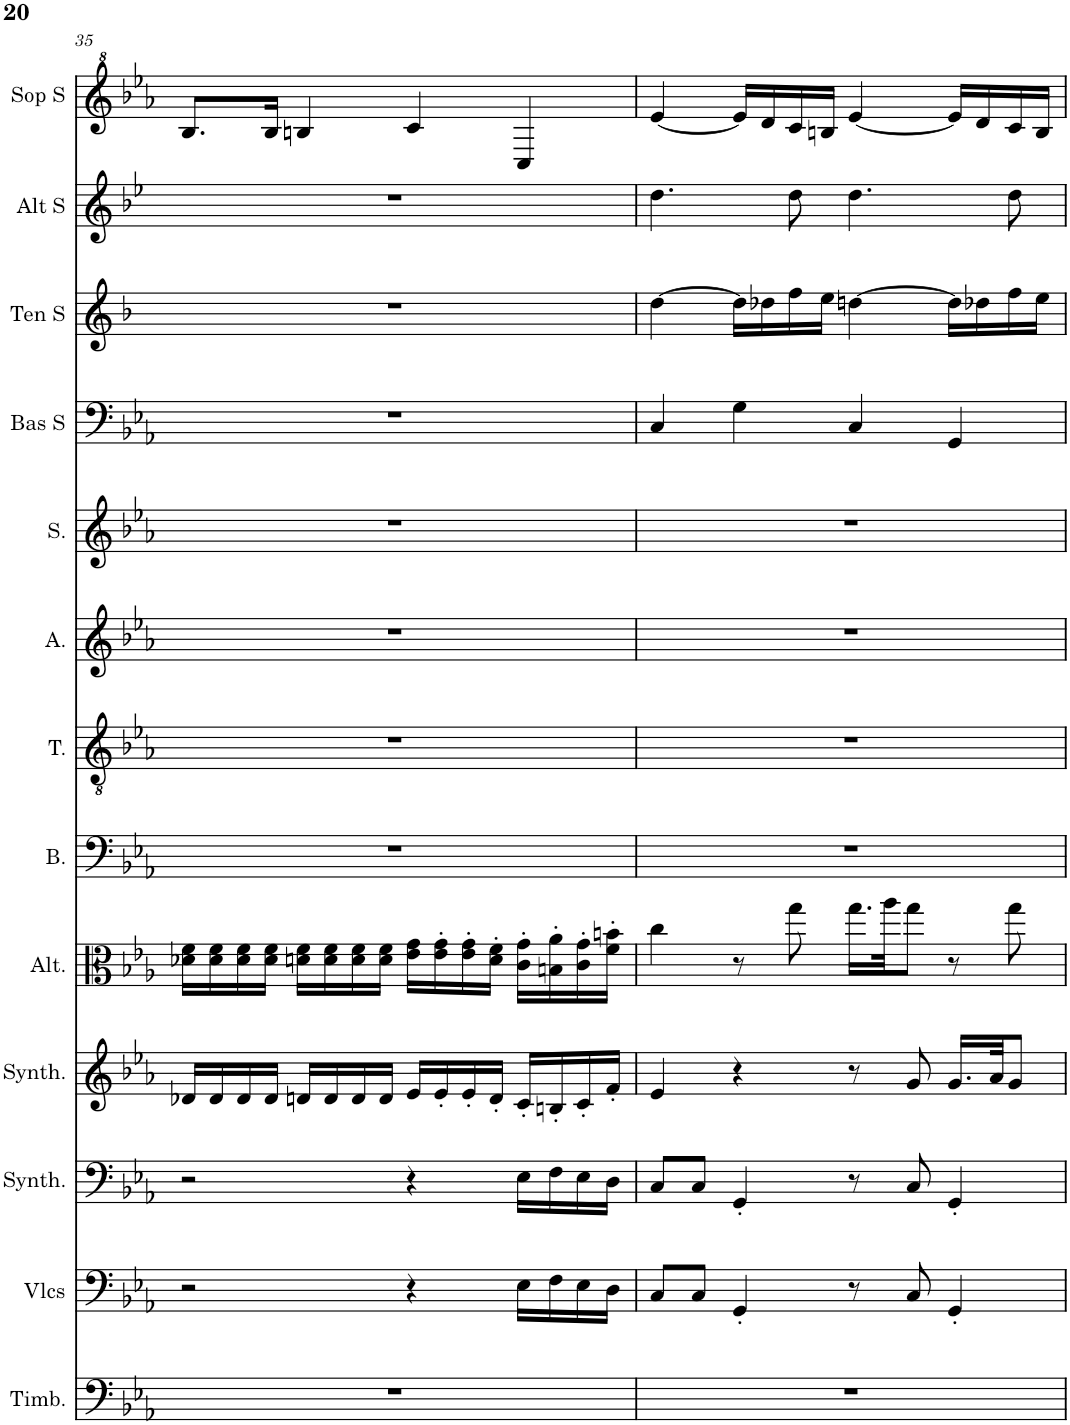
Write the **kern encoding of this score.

**kern	**kern	**kern	**kern	**kern	**kern	**kern	**kern	**kern	**kern	**kern	**kern	**kern
*part13	*part12	*part11	*part10	*part9	*part8	*part7	*part6	*part5	*part4	*part3	*part2	*part1
*staff13	*staff12	*staff11	*staff10	*staff9	*staff8	*staff7	*staff6	*staff5	*staff4	*staff3	*staff2	*staff1
*I"Timbales, Staff-1	*I"Violoncelles, D'Bass/Strings, etc	*I"Synthétiseur d'instruments à cordes, Synth strings, etc	*I"Synthétiseur d'instruments à cordes, Synth strings 2	*I"Altos, 1st violins	*I"Basse	*I"Ténor	*I"Alto	*I"Soprano	*I"Basse Solo	*I"Tenor Solo	*I"Alto Solo	*I"Soprano Solo
*I'Timb.	*I'Vlcs	*I'Synth.	*I'Synth.	*I'Alt.	*I'B.	*I'T.	*I'A.	*I'S.	*I'Bas S	*I'Ten S	*I'Alt S	*I'Sop S
!!LO:PB:g=z
*clefF4	*clefF4	*clefF4	*clefG2	*clefC3	*clefF4	*clefGv2	*clefG2	*clefG2	*clefF4	*clefG2	*clefG2	*clefG^2
*	*	*	*	*	*	*	*	*	*	*Trd8c14	*Trd4c7	*
*k[b-e-a-]	*k[b-e-a-]	*k[b-e-a-]	*k[b-e-a-]	*k[b-e-a-]	*k[b-e-a-]	*k[b-e-a-]	*k[b-e-a-]	*k[b-e-a-]	*k[b-e-a-]	*k[b-]	*k[b-e-]	*k[b-e-a-]
*M4/4	*M4/4	*M4/4	*M4/4	*M4/4	*M4/4	*M4/4	*M4/4	*M4/4	*M4/4	*M4/4	*M4/4	*M4/4
=35	=35	=35	=35	=35	=35	=35	=35	=35	=35	=35	=35	=35
1r	2r	2r	16d-X/LL	16d-X\ 16f\LL	1r	1r	1r	1r	1r	1r	1r	8.b-/L
.	.	.	16d-/	16d-\ 16f\	.	.	.	.	.	.	.	.
.	.	.	16d-/	16d-\ 16f\	.	.	.	.	.	.	.	.
.	.	.	16d-/JJ	16d-\ 16f\JJ	.	.	.	.	.	.	.	16b-/Jk
.	.	.	16dn/LL	16dn\ 16f\LL	.	.	.	.	.	.	.	4bn/
.	.	.	16d/	16d\ 16f\	.	.	.	.	.	.	.	.
.	.	.	16d/	16d\ 16f\	.	.	.	.	.	.	.	.
.	.	.	16d/JJ	16d\ 16f\JJ	.	.	.	.	.	.	.	.
.	4r	4r	16e-/LL	16e-\ 16g\LL	.	.	.	.	.	.	.	4cc/
.	.	.	16e-'/	16e-\' 16g\'	.	.	.	.	.	.	.	.
.	.	.	16e-'/	16e-\' 16g\'	.	.	.	.	.	.	.	.
.	.	.	16d'/JJ	16d\' 16f\'JJ	.	.	.	.	.	.	.	.
.	16E-\LL	16E-\LL	16c'/LL	16c\' 16g\'LL	.	.	.	.	.	.	.	4c/
.	16F\	16F\	16Bn'/	16Bn\' 16a-\'	.	.	.	.	.	.	.	.
.	16E-\	16E-\	16c'/	16c\' 16g\'	.	.	.	.	.	.	.	.
.	16D\JJ	16D\JJ	16f'/JJ	16f\' 16bn\'JJ	.	.	.	.	.	.	.	.
=36	=36	=36	=36	=36	=36	=36	=36	=36	=36	=36	=36	=36
1r	8C/L	8C/L	4e-/	4cc\	1r	1r	1r	1r	4C/	[4dd\	4.dd\	[4ee-/
.	8C/J	8C/J	.	.	.	.	.	.	.	.	.	.
.	4GG'/	4GG'/	4r	8r	.	.	.	.	4G\	16dd\LL]	.	16ee-/LL]
.	.	.	.	.	.	.	.	.	.	16dd-X\	.	16dd/
.	.	.	.	8gg\	.	.	.	.	.	16ff\	8dd\	16cc/
.	.	.	.	.	.	.	.	.	.	16ee\JJ	.	16bn/JJ
.	8r	8r	8r	16.gg\LL	.	.	.	.	4C/	[4ddn\	4.dd\	[4ee-/
.	.	.	.	32aa-\JK	.	.	.	.	.	.	.	.
.	8C/	8C/	8g/	8gg\J	.	.	.	.	.	.	.	.
.	4GG'/	4GG'/	16.g/LL	8r	.	.	.	.	4GG/	16dd\LL]	.	16ee-/LL]
.	.	.	.	.	.	.	.	.	.	16dd-X\	.	16dd/
.	.	.	32a-/JK	.	.	.	.	.	.	.	.	.
.	.	.	8g/J	8gg\	.	.	.	.	.	16ff\	8dd\	16cc/
.	.	.	.	.	.	.	.	.	.	16ee\JJ	.	16b/JJ
=	=	=	=	=	=	=	=	=	=	=	=	=
*-	*-	*-	*-	*-	*-	*-	*-	*-	*-	*-	*-	*-
